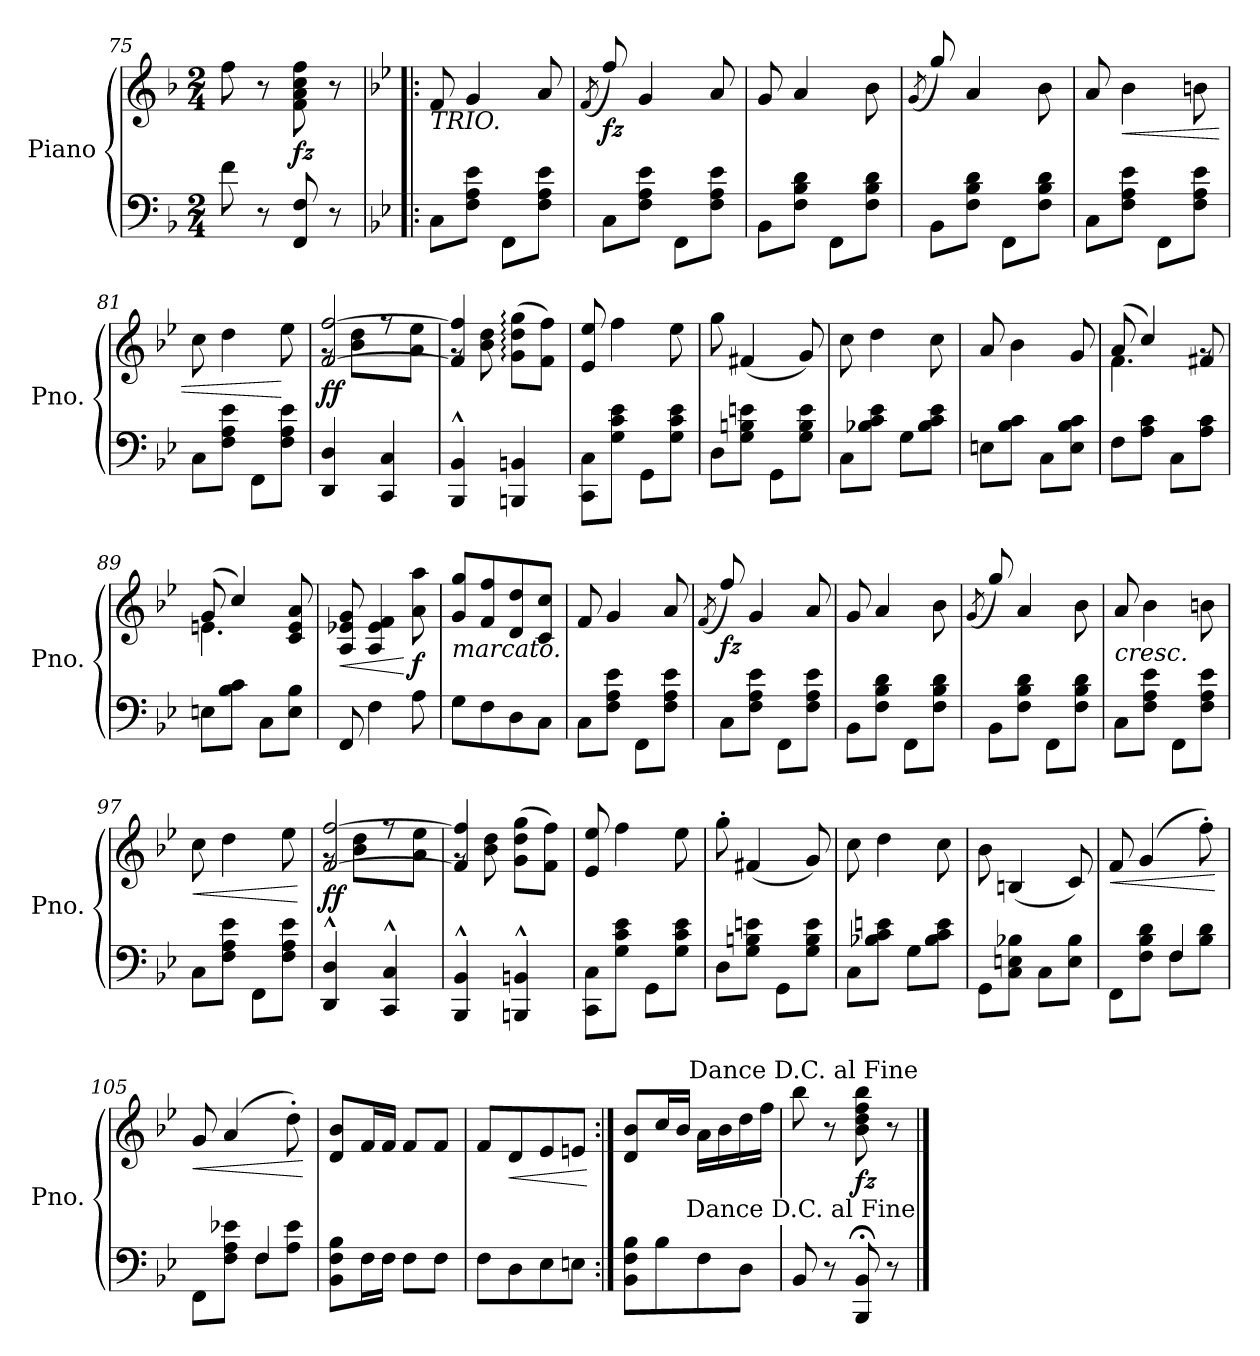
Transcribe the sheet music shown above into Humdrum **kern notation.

**kern	**kern	**dynam
*part1	*part1	*part1
*staff2	*staff1	*staff1/2
*I"Piano	*	*
*I'Pno.	*	*
*clefF4	*clefG2	*
*k[b-]	*k[b-]	*
*M2/4	*M2/4	*
=75	=75	=75
8f\	8ff\	.
8r	8r	.
!	!	!LO:DY:b
8FF/ 8F/	8f\ 8a\ 8cc\ 8ff\	fz
8r	8r	.
!!LO:LB:g=z
=76!|:	=76!|:	=76!|:
*k[b-e-]	*k[b-e-]	*
!	!LO:TX:b:i:t=TRIO.	!
8C\L	8f/	.
8F\ 8A\ 8e-\J	4g/	.
8FF\L	.	.
8F\ 8A\ 8e-\J	8a/	.
=77	=77	=77
.	(<8qf/	.
!	!	!LO:DY:b
8C\L	8ff/)	fz
8F\ 8A\ 8e-\J	4g/	.
8FF\L	.	.
8F\ 8A\ 8e-\J	8a/	.
=78	=78	=78
8BB-\L	8g/	.
8F\ 8B-\ 8d\J	4a/	.
8FF\L	.	.
8F\ 8B-\ 8d\J	8b-\	.
=79	=79	=79
.	(<8qg/	.
8BB-\L	8gg/)	.
8F\ 8B-\ 8d\J	4a/	.
8FF\L	.	.
8F\ 8B-\ 8d\J	8b-\	.
=80	=80	=80
8C\L	8a/	.
!	!	!LO:HP:b
8F\ 8A\ 8e-\J	4b-\	<
8FF\L	.	.
8F\ 8A\ 8e-\J	8bn\	.
=81	=81	=81
8C\L	8cc\	.
8F\ 8A\ 8e-\J	4dd\	.
8FF\L	.	.
8F\ 8A\ 8e-\J	8ee-\	[
!!LO:PB:g=z
=82	=82	=82
*	*^	*
!	!	!	!LO:DY:b
4DD/ 4D/	[2f/ [2ff/	8rg	ff
.	.	8b-\ 8dd\L	.
4CC/ 4C/	.	8rff	.
.	.	8a\ 8ee-\J	.
=83	=83	=83	=83
4BBB-/^^ 4BB-/^^	4f/] 4ff/]	8rg	.
.	.	8b-\ 8dd\	.
4BBBn/ 4BBn/	(>8g\: 8dd\: 8gg\:L	4ryy	.
.	8f\ 8ff\J)	.	.
*	*v	*v	*
=84	=84	=84
8CC\ 8C\L	8e-/ 8ee-/	.
8G\ 8c\ 8e-\J	4ff\	.
8GG\L	.	.
8G\ 8c\ 8e-\J	8ee-\	.
=85	=85	=85
8D\L	8gg\	.
8G\ 8Bn\ 8en\J	(<4f#X/	.
8GG\L	.	.
8G\ 8B\ 8e\J	8g/)	.
=86	=86	=86
8C\L	8cc\	.
8B-X\ 8c\ 8e-\J	4dd\	.
8G\L	.	.
8B-\ 8c\ 8e-\J	8cc\	.
!!LO:LB:g=z
=87	=87	=87
8En\L	8a/	.
8B-\ 8c\J	4b-\	.
8C\L	.	.
8E\ 8B-\ 8c\J	8g/	.
=88	=88	=88
*	*^	*
8F\L	(>8a/	4.f\	.
8A\ 8c\J	4cc/)	.	.
8C\L	.	.	.
8A\ 8c\J	8f#X/	8rg	.
=89	=89	=89	=89
8En\L	(>8g/	4.en\	.
8B-\ 8c\J	4cc/)	.	.
8C\L	.	.	.
8E\ 8B-\J	8c/ 8e/ 8a/	8ryy	.
=90	=90	=90	=90
!	!	!	!LO:HP:b
*	*v	*v	*
8FF/	8A/ 8e-X/ 8g/	<
4F\	4A/ 4e-/ 4f/	.
!	!	!LO:DY:n=1:b
8A\	8a\ 8aa\	[ f
=91	=91	=91
!	!LO:TX:b:i:t=marcato.	!
8G\L	8g/ 8gg/L	.
8F\	8f/ 8ff/	.
8D\	8d/ 8dd/	.
8C\J	8c/ 8cc/J	.
!!LO:LB:g=z
=92	=92	=92
8C\L	8f/	.
8F\ 8A\ 8e-\J	4g/	.
8FF\L	.	.
8F\ 8A\ 8e-\J	8a/	.
=93	=93	=93
.	(<8qf/	.
!	!	!LO:DY:b
8C\L	8ff/)	fz
8F\ 8A\ 8e-\J	4g/	.
8FF\L	.	.
8F\ 8A\ 8e-\J	8a/	.
=94	=94	=94
8BB-\L	8g/	.
8F\ 8B-\ 8d\J	4a/	.
8FF\L	.	.
8F\ 8B-\ 8d\J	8b-\	.
=95	=95	=95
.	(<8qg/	.
8BB-\L	8gg/)	.
8F\ 8B-\ 8d\J	4a/	.
8FF\L	.	.
8F\ 8B-\ 8d\J	8b-\	.
=96	=96	=96
!	!LO:TX:b:i:t=cresc.	!
8C\L	8a/	.
8F\ 8A\ 8e-\J	4b-\	.
8FF\L	.	.
8F\ 8A\ 8e-\J	8bn\	.
=97	=97	=97
!	!	!LO:HP:b
8C\L	8cc\	<
8F\ 8A\ 8e-\J	4dd\	.
8FF\L	.	.
8F\ 8A\ 8e-\J	8ee-\	.
.	.	[
!!LO:LB:g=z
=98	=98	=98
*	*^	*
!	!	!	!LO:DY:b
4DD/^^ 4D/^^	[2f/ [2ff/	8rg	ff
.	.	8b-\ 8dd\L	.
4CC/^^ 4C/^^	.	8rff	.
.	.	8a\ 8ee-\J	.
=99	=99	=99	=99
4BBB-/^^ 4BB-/^^	4f/] 4ff/]	8rg	.
.	.	8b-\ 8dd\	.
4BBBn/^^ 4BBn/^^	(>8g\ 8dd\ 8gg\L	4ryy	.
.	8f\ 8ff\J)	.	.
*	*v	*v	*
=100	=100	=100
8CC\ 8C\L	8e-/ 8ee-/	.
8G\ 8c\ 8e-\J	4ff\	.
8GG\L	.	.
8G\ 8c\ 8e-\J	8ee-\	.
=101	=101	=101
8D\L	8gg'\	.
8G\ 8Bn\ 8en\J	(<4f#X/	.
8GG\L	.	.
8G\ 8B\ 8e\J	8g/)	.
=102	=102	=102
8C\L	8cc\	.
8B-X\ 8c\ 8en\J	4dd\	.
8G\L	.	.
8B-\ 8c\ 8e\J	8cc\	.
=103	=103	=103
8GG\L	8b-\	.
8C\ 8En\ 8B-X\J	(<4Bn/	.
8C\L	.	.
8E\ 8B-\J	8c/)	.
!!LO:LB:g=z
=104	=104	=104
*^	*	*
!	!	!	!LO:HP:b
8FF\L	4ryy	8f/	<
8F\ 8B-\ 8d\J	.	(>4g/	.
8F\L	4F/	.	.
8B-\ 8d\J	.	8ff'\)	.
*v	*v	*	*
.	.	[
=105	=105	=105
*^	*	*
!	!	!	!LO:HP:b
8FF\L	4ryy	8g/	<
8F\ 8A\ 8e-X\J	.	(>4a/	.
8F\L	4F/	.	.
8A\ 8e-\J	.	8dd'\)	.
*v	*v	*	*
.	.	[
=106	=106	=106
8BB-\ 8F\ 8B-\L	8d/ 8b-/L	.
16F\L	16f/L	.
16F\JJ	16f/JJ	.
8F\L	8f/L	.
8F\J	8f/J	.
=107	=107	=107
8F\L	8f/L	.
!	!	!LO:HP:b
8D\	8d/	<
8E-\	8e-/	.
8En\J	8en/J	.
.	.	[
=108:|!	=108:|!	=108:|!
8BB-\ 8F\ 8B-\L	8d/ 8b-/L	.
8B-\	16cc/L	.
.	16b-/JJ	.
8F\	16a\LL	.
.	16b-\	.
8D\J	16dd\	.
.	16ff\JJ	.
=109	=109	=109
8BB-/	8bb-\	.
8r	8r	.
!	!	!LO:DY:b
8BBB-/;< 8BB-/;<	8b-\ 8dd\ 8ff\ 8bb-\	fz
8r	8r	.
!	!LO:TX:a:t=Dance  D.C. al       Fine	!
!LO:TX:a:t=Dance  D.C. al       Fine	!	!
==	==	==
*-	*-	*-
